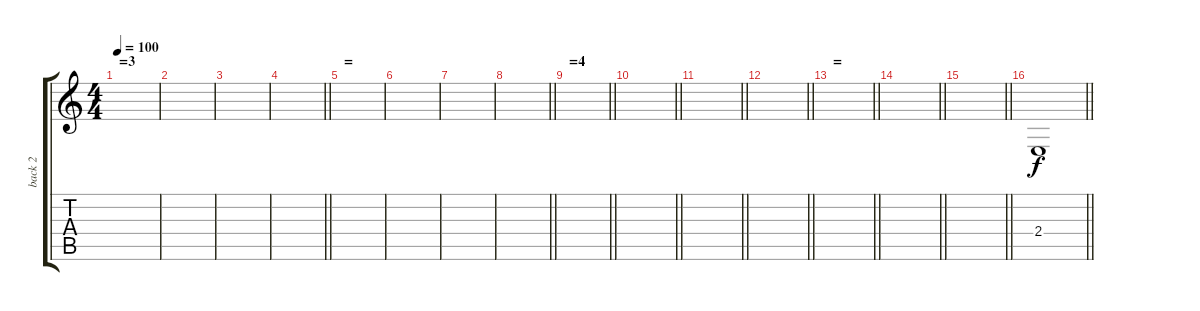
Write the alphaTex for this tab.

\track ("back 2" "back 2") {instrument pad8sweep}
\staff {score tabs}
\tuning (E4 B3 G3 D3 A2 E2) {hide}
\ts (4 4)
\section ("" "=3")
\tempo 100
\clef g2
\ks c
|
|
|
\barLineRight lightlight
|
\section ("" "=")
|
|
|
\barLineRight lightlight
|
\section ("" "=4")
\barLineRight lightlight
|
\barLineRight lightlight
|
\barLineRight lightlight
|
\barLineRight lightlight
|
\section ("" "=")
\barLineRight lightlight
|
\barLineRight lightlight
|
\barLineRight lightlight
|
\barLineRight lightlight
2.4.1
